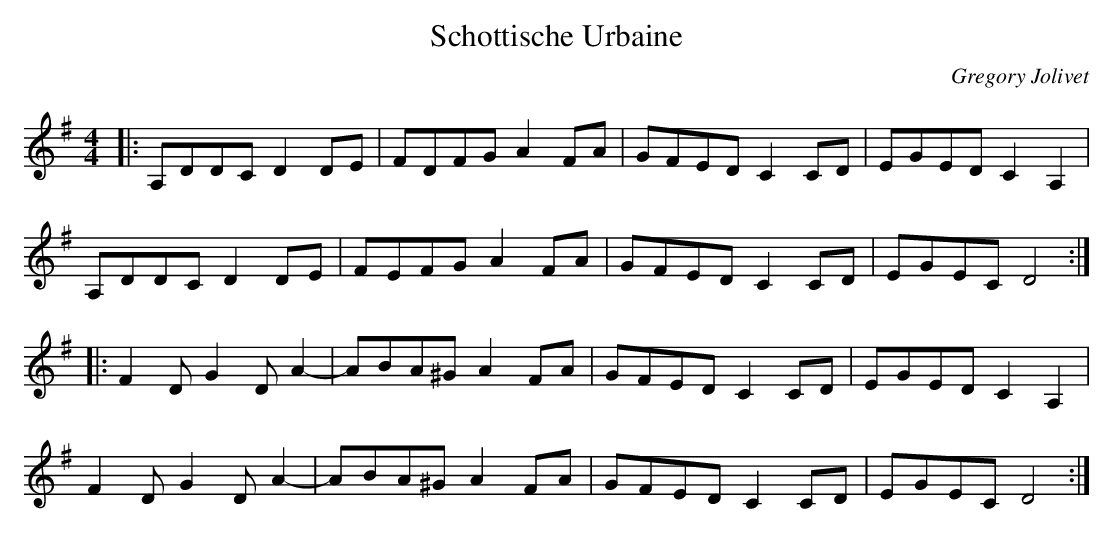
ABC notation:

X:1
T: Schottische Urbaine
C: Gregory Jolivet
M: 4/4
L: 1/8
K:Dmix
|: A,DDC D2 DE | FDFG A2 FA | GFED C2 CD | EGED C2 A,2 |
A,DDC D2 DE | FEFG A2 FA | GFED C2 CD | EGEC D4 :|
|: F2  D G2 D A2-|ABA^G A2 FA | GFED C2 CD | EGED C2 A,2 |
F2 D G2 D A2-|ABA^G A2 FA | GFED C2 CD | EGEC D4 :|
